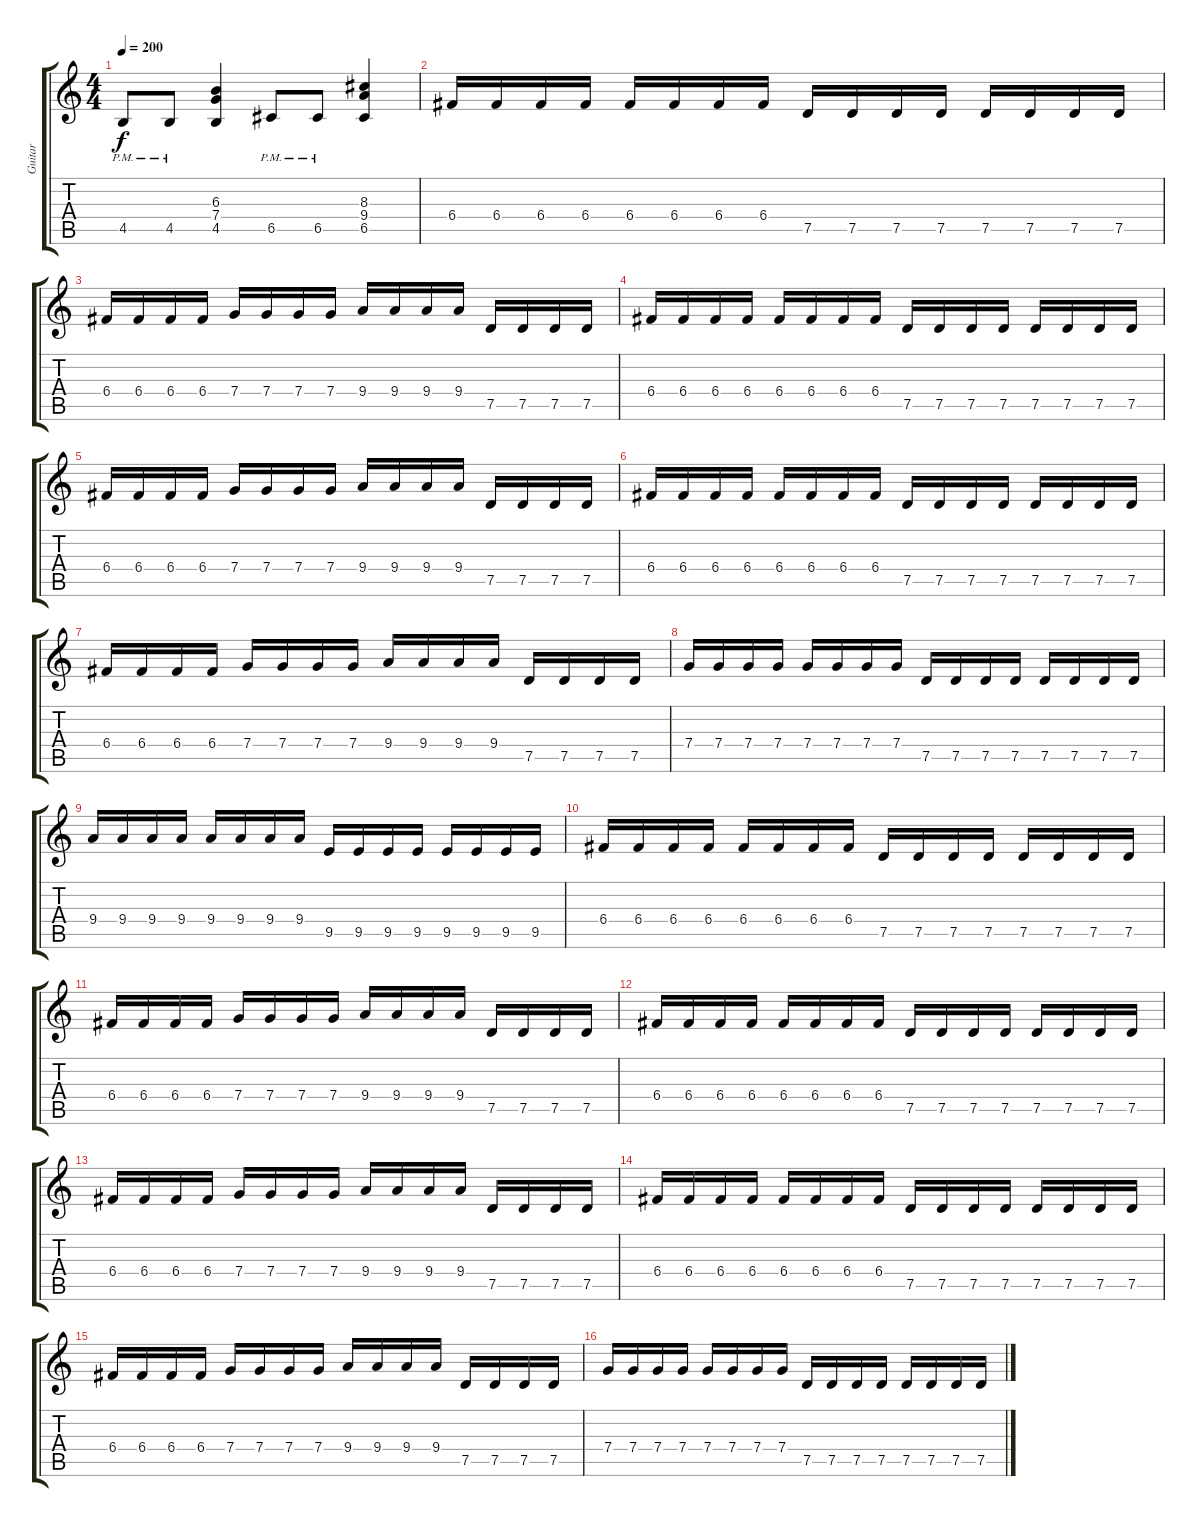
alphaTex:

\track ("Guitar" "Guitar") {instrument distortionguitar}
\staff {score tabs}
\tuning (D4 A3 F3 C3 G2 D2) {hide}
\ts (4 4)
\tempo 200
\clef g2
\ks c
4.5{pm}.8{dy f} 4.5{pm}.8 (6.3 7.4 4.5).4 6.5{pm}.8 6.5{pm}.8 (8.3 9.4 6.5).4 |
6.4.16 6.4.16 6.4.16 6.4.16 6.4.16 6.4.16 6.4.16 6.4.16 7.5.16 7.5.16 7.5.16 7.5.16 7.5.16 7.5.16 7.5.16 7.5.16 |
6.4.16 6.4.16 6.4.16 6.4.16 7.4.16 7.4.16 7.4.16 7.4.16 9.4.16 9.4.16 9.4.16 9.4.16 7.5.16 7.5.16 7.5.16 7.5.16 |
6.4.16 6.4.16 6.4.16 6.4.16 6.4.16 6.4.16 6.4.16 6.4.16 7.5.16 7.5.16 7.5.16 7.5.16 7.5.16 7.5.16 7.5.16 7.5.16 |
6.4.16 6.4.16 6.4.16 6.4.16 7.4.16 7.4.16 7.4.16 7.4.16 9.4.16 9.4.16 9.4.16 9.4.16 7.5.16 7.5.16 7.5.16 7.5.16 |
6.4.16 6.4.16 6.4.16 6.4.16 6.4.16 6.4.16 6.4.16 6.4.16 7.5.16 7.5.16 7.5.16 7.5.16 7.5.16 7.5.16 7.5.16 7.5.16 |
6.4.16 6.4.16 6.4.16 6.4.16 7.4.16 7.4.16 7.4.16 7.4.16 9.4.16 9.4.16 9.4.16 9.4.16 7.5.16 7.5.16 7.5.16 7.5.16 |
7.4.16 7.4.16 7.4.16 7.4.16 7.4.16 7.4.16 7.4.16 7.4.16 7.5.16 7.5.16 7.5.16 7.5.16 7.5.16 7.5.16 7.5.16 7.5.16 |
9.4.16 9.4.16 9.4.16 9.4.16 9.4.16 9.4.16 9.4.16 9.4.16 9.5.16 9.5.16 9.5.16 9.5.16 9.5.16 9.5.16 9.5.16 9.5.16 |
6.4.16 6.4.16 6.4.16 6.4.16 6.4.16 6.4.16 6.4.16 6.4.16 7.5.16 7.5.16 7.5.16 7.5.16 7.5.16 7.5.16 7.5.16 7.5.16 |
6.4.16 6.4.16 6.4.16 6.4.16 7.4.16 7.4.16 7.4.16 7.4.16 9.4.16 9.4.16 9.4.16 9.4.16 7.5.16 7.5.16 7.5.16 7.5.16 |
6.4.16 6.4.16 6.4.16 6.4.16 6.4.16 6.4.16 6.4.16 6.4.16 7.5.16 7.5.16 7.5.16 7.5.16 7.5.16 7.5.16 7.5.16 7.5.16 |
6.4.16 6.4.16 6.4.16 6.4.16 7.4.16 7.4.16 7.4.16 7.4.16 9.4.16 9.4.16 9.4.16 9.4.16 7.5.16 7.5.16 7.5.16 7.5.16 |
6.4.16 6.4.16 6.4.16 6.4.16 6.4.16 6.4.16 6.4.16 6.4.16 7.5.16 7.5.16 7.5.16 7.5.16 7.5.16 7.5.16 7.5.16 7.5.16 |
6.4.16 6.4.16 6.4.16 6.4.16 7.4.16 7.4.16 7.4.16 7.4.16 9.4.16 9.4.16 9.4.16 9.4.16 7.5.16 7.5.16 7.5.16 7.5.16 |
7.4.16 7.4.16 7.4.16 7.4.16 7.4.16 7.4.16 7.4.16 7.4.16 7.5.16 7.5.16 7.5.16 7.5.16 7.5.16 7.5.16 7.5.16 7.5.16
